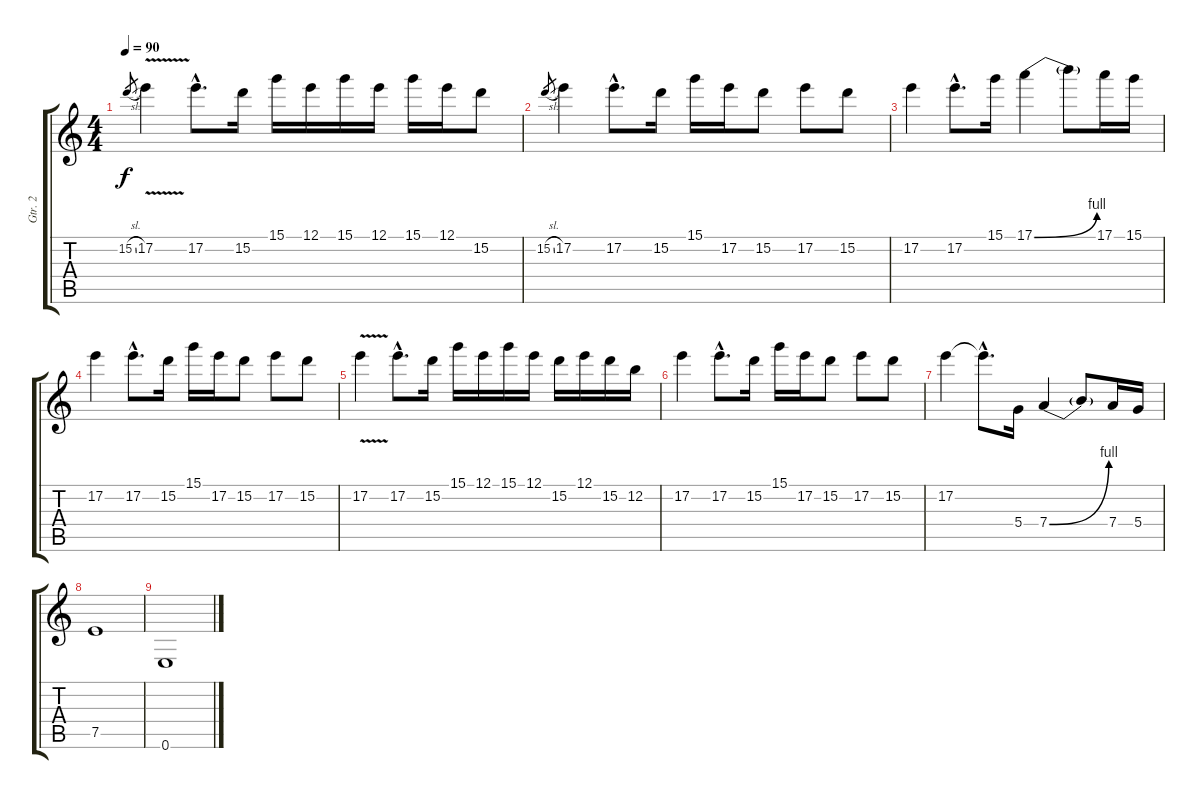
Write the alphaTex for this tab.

\track ("Gtr. 2" "Gtr. 2") {instrument distortionguitar}
\staff {score tabs}
\tuning (E4 B3 G3 D3 A2 E2) {hide}
\ts (4 4)
\tempo 90
\clef g2
\ks c
15.2{sl}.8{gr dy f} 17.2{v}.4 17.2{hac}.8{d} 15.2.16 15.1.16 12.1.16 15.1.16 12.1.16 15.1.16 12.1.16 15.2.8 |
15.2{sl}.8{gr} 17.2.4 17.2{hac}.8{d} 15.2.16 15.1.16 17.2.16 15.2.8 17.2.8 15.2.8 |
17.2.4 17.2{hac}.8{d} 15.1.16 17.1{be (bend 0 0 60 4)}.4 17.1{t}.8 17.1.16 15.1.16 |
17.2.4 17.2{hac}.8{d} 15.2.16 15.1.16 17.2.16 15.2.8 17.2.8 15.2.8 |
17.2{v}.4 17.2{hac}.8{d} 15.2.16 15.1.16 12.1.16 15.1.16 12.1.16 15.2.16 12.1.16 15.2.16 12.2.16 |
17.2.4 17.2{hac}.8{d} 15.2.16 15.1.16 17.2.16 15.2.8 17.2.8 15.2.8 |
17.2.4 17.2{hac t}.8{d} 5.4.16 7.4{be (bend 0 0 60 4)}.4 7.4{t}.8 7.4.16 5.4.16 |
7.5.1 |
0.6.1
